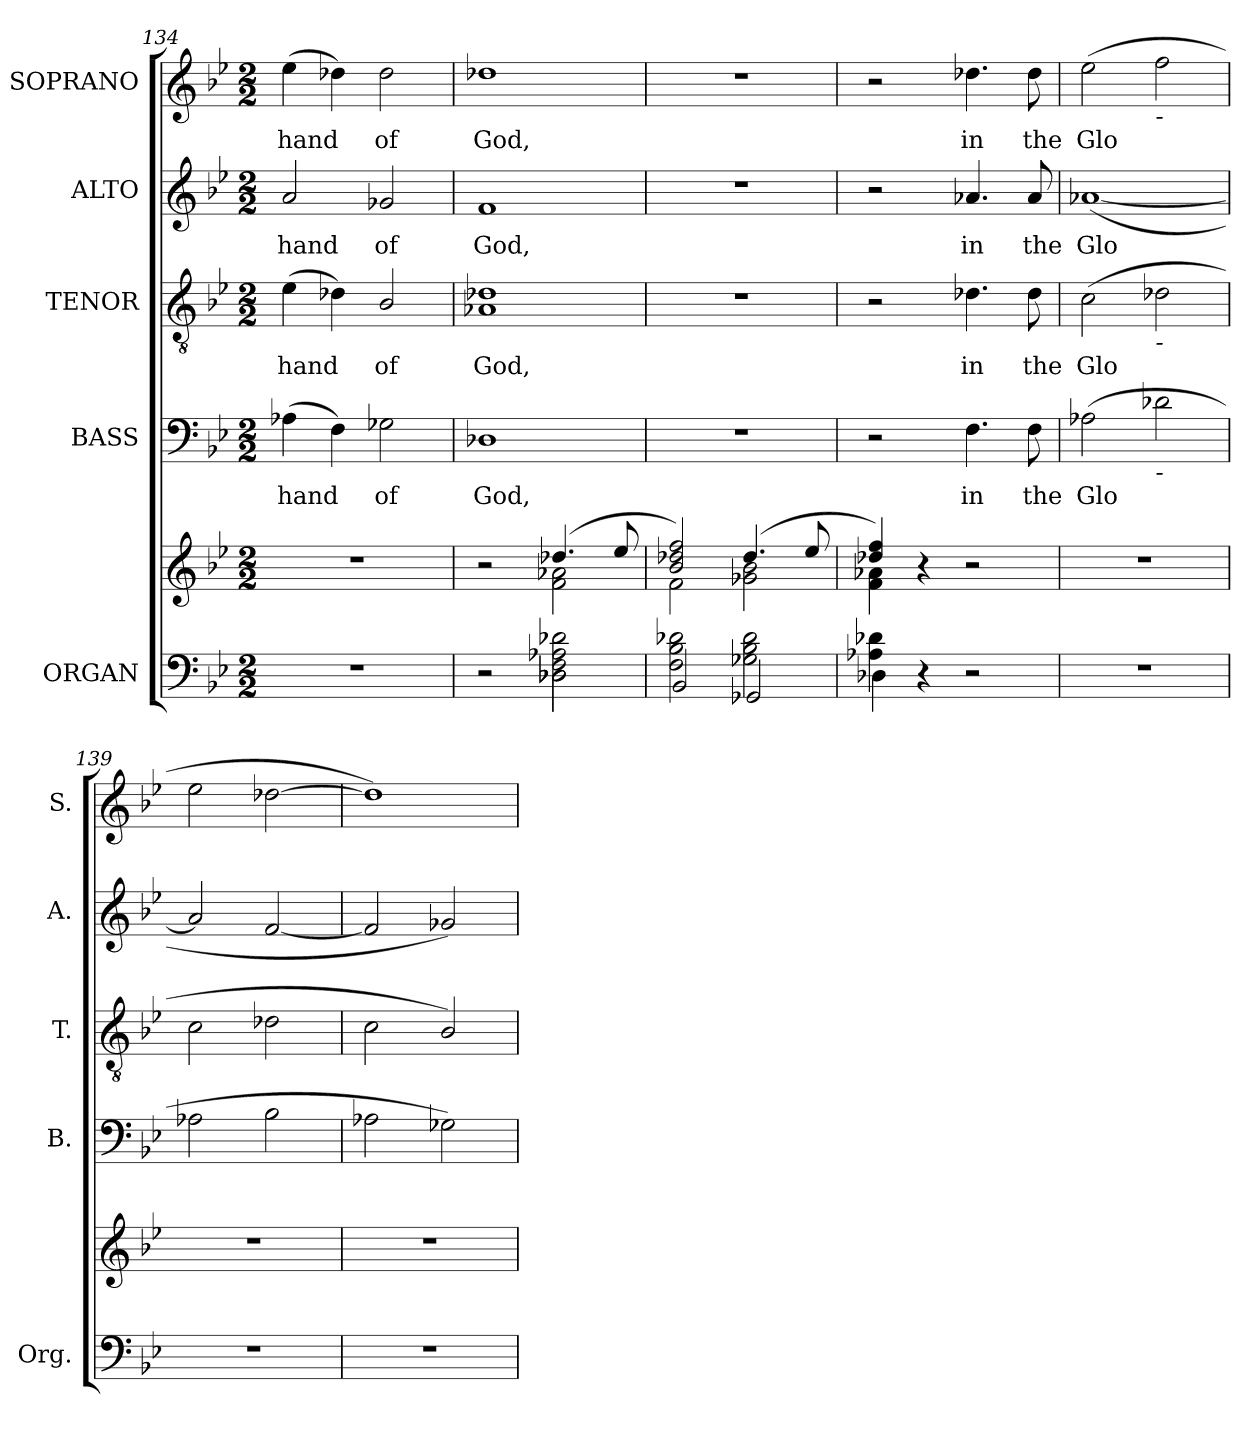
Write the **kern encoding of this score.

**kern	**kern	**kern	**text	**kern	**text	**kern	**text	**kern	**text
*part5	*part5	*part4	*part4	*part3	*part3	*part2	*part2	*part1	*part1
*staff6	*staff5	*staff4	*staff4	*staff3	*staff3	*staff2	*staff2	*staff1	*staff1
*I"ORGAN	*	*I"BASS	*	*I"TENOR	*	*I"ALTO	*	*I"SOPRANO	*
*I'Org.	*	*I'B.	*	*I'T.	*	*I'A.	*	*I'S.	*
!!LO:PB:g=z
*clefF4	*clefG2	*clefF4	*	*clefGv2	*	*clefG2	*	*clefG2	*
*	*	*	*	*ITrd7c12	*	*	*	*	*
*k[b-e-]	*k[b-e-]	*k[b-e-]	*	*k[b-e-]	*	*k[b-e-]	*	*k[b-e-]	*
*B-:	*B-:	*B-:	*	*B-:	*	*B-:	*	*B-:	*
*M2/2	*M2/2	*M2/2	*	*M2/2	*	*M2/2	*	*M2/2	*
=134	=134	=134	=134	=134	=134	=134	=134	=134	=134
!	!	!	!LO:LY:b:color=#000000	!	!	!	!	!	!
!	!	!	!	!	!LO:LY:b:color=#000000	!	!	!	!
!	!	!	!	!	!	!	!LO:LY:b:color=#000000	!	!
!	!	!	!	!	!	!	!	!	!LO:LY:b:color=#000000
1r	1r	(4A-Xi\	hand	(4E-i\	hand	2ai/	hand	(4ee-i\	hand
.	.	4Fi\)	.	4D-Xi\)	.	.	.	4dd-Xi\)	.
!	!	!	!LO:LY:b:color=#000000	!	!	!	!	!	!
!	!	!	!	!	!LO:LY:b:color=#000000	!	!	!	!
!	!	!	!	!	!	!	!LO:LY:b:color=#000000	!	!
!	!	!	!	!	!	!	!	!	!LO:LY:b:color=#000000
.	.	2G-Xi\	of	2BB-i/	of	2g-Xi/	of	2dd-i\	of
=135	=135	=135	=135	=135	=135	=135	=135	=135	=135
*^	*^	*	*	*	*	*	*	*	*
!	!	!	!	!	!LO:LY:b:color=#000000	!	!	!	!	!	!
!	!	!	!	!	!	!	!LO:LY:b:color=#000000	!	!	!	!
!	!	!	!	!	!	!	!	!	!LO:LY:b:color=#000000	!	!
!	!	!	!	!	!	!	!	!	!	!	!LO:LY:b:color=#000000
2r	2ryy	2r	2ryy	1D-Xi	God,	1AA-Xi 1D-Xi	God,	1fi	God,	1dd-Xi	God,
2D-Xi\ 2Fi 2A-Xi 2d-Xi	2D-i\	(4.dd-Xi/	2fi\ 2a-Xi	.	.	.	.	.	.	.	.
.	.	8ee-i/	.	.	.	.	.	.	.	.	.
=136	=136	=136	=136	=136	=136	=136	=136	=136	=136	=136	=136
2Fi\ 2B-i 2d-Xi	2BB-i/	2b-i/ 2dd-Xi 2ffi)	2fi\	1r	.	1r	.	1r	.	1r	.
2G-Xi\ 2B-i 2d-i	2GG-Xi/	(4.dd-i/	2g-Xi\ 2b-i	.	.	.	.	.	.	.	.
.	.	8ee-i/	.	.	.	.	.	.	.	.	.
=137	=137	=137	=137	=137	=137	=137	=137	=137	=137	=137	=137
4A-Xi\ 4d-Xi	4D-Xi\	4dd-Xi/ 4ffi)	4fi\ 4a-Xi	2r	.	2r	.	2r	.	2r	.
4r	2.ryy	4r	2.ryy	.	.	.	.	.	.	.	.
!	!	!	!	!	!LO:LY:b:color=#000000	!	!	!	!	!	!
!	!	!	!	!	!	!	!LO:LY:b:color=#000000	!	!	!	!
!	!	!	!	!	!	!	!	!	!LO:LY:b:color=#000000	!	!
!	!	!	!	!	!	!	!	!	!	!	!LO:LY:b:color=#000000
2r	.	2r	.	4.Fi\	in	4.D-Xi\	in	4.a-Xi/	in	4.dd-Xi\	in
!	!	!	!	!	!LO:LY:b:color=#000000	!	!	!	!	!	!
!	!	!	!	!	!	!	!LO:LY:b:color=#000000	!	!	!	!
!	!	!	!	!	!	!	!	!	!LO:LY:b:color=#000000	!	!
!	!	!	!	!	!	!	!	!	!	!	!LO:LY:b:color=#000000
.	.	.	.	8Fi\	the	8D-i\	the	8a-i/	the	8dd-i\	the
*v	*v	*	*	*	*	*	*	*	*	*	*
*	*v	*v	*	*	*	*	*	*	*	*
=138	=138	=138	=138	=138	=138	=138	=138	=138	=138
!	!	!	!LO:LY:b:color=#000000	!	!	!	!	!	!
!	!	!	!	!	!LO:LY:b:color=#000000	!	!	!	!
!	!	!	!	!	!	!	!LO:LY:b:color=#000000	!	!
!	!	!	!	!	!	!	!	!	!LO:LY:b:color=#000000
1r	1r	(2A-Xi\	Glo-	(2Ci\	Glo-	([1a-Xi	Glo-	(2ee-i\	Glo-
!	!	!	!	!	!	!	!	!LO:TX:b:i:t=-	!
!	!	!	!	!LO:TX:b:i:t=-	!	!	!	!	!
!	!	!LO:TX:b:i:t=-	!	!	!	!	!	!	!
.	.	2d-Xi\	.	2D-Xi\	.	.	.	2ffi\	.
=139	=139	=139	=139	=139	=139	=139	=139	=139	=139
!	!	!	!LO:LY:b:color=#000000	!	!	!	!	!	!
!	!	!	!	!	!LO:LY:b:color=#000000	!	!	!	!
!	!	!	!	!	!	!	!LO:LY:b:color=#000000	!	!
!	!	!	!	!	!	!	!	!	!LO:LY:b:color=#000000
1r	1r	2A-Xi\	--	2Ci\	--	2a-i/]	--	2ee-i\	--
.	.	2B-i\	.	2D-Xi\	.	[2fi/	.	[2dd-Xi\	.
=140	=140	=140	=140	=140	=140	=140	=140	=140	=140
!	!	!	!LO:LY:b:color=#000000	!	!	!	!	!	!
!	!	!	!	!	!LO:LY:b:color=#000000	!	!	!	!
!	!	!	!	!	!	!	!LO:LY:b:color=#000000	!	!
!	!	!	!	!	!	!	!	!	!LO:LY:b:color=#000000
1r	1r	2A-Xi\	-	2Ci\	-	2fi/]	-	1dd-i])	-
.	.	2G-Xi\)	.	2BB-i/)	.	2g-Xi/)	.	.	.
=	=	=	=	=	=	=	=	=	=
*-	*-	*-	*-	*-	*-	*-	*-	*-	*-
